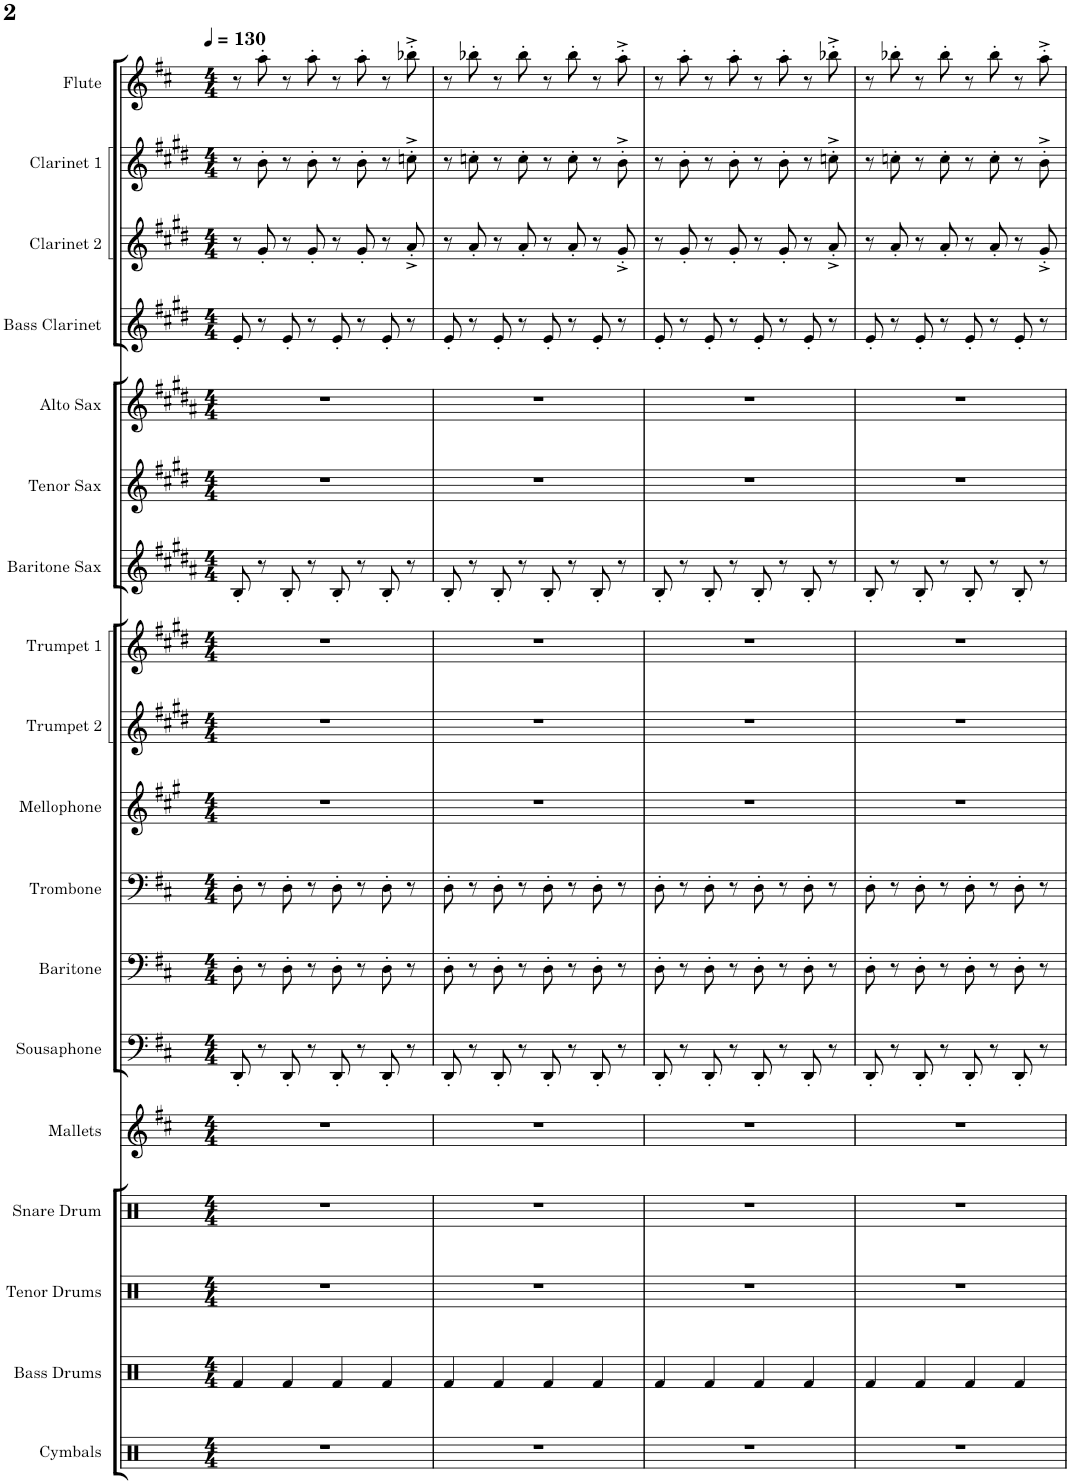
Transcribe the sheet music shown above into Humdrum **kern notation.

**kern	**kern	**kern	**kern	**kern	**kern	**kern	**kern	**kern	**kern	**kern	**kern	**kern	**kern	**kern	**kern	**kern	**kern
*part18	*part17	*part16	*part15	*part14	*part13	*part12	*part11	*part10	*part9	*part8	*part7	*part6	*part5	*part4	*part3	*part2	*part1
*staff18	*staff17	*staff16	*staff15	*staff14	*staff13	*staff12	*staff11	*staff10	*staff9	*staff8	*staff7	*staff6	*staff5	*staff4	*staff3	*staff2	*staff1
*I"Cymbals	*I"Bass Drums	*I"Tenor Drums	*I"Snare Drum	*I"Mallets	*I"Sousaphone	*I"Baritone	*I"Trombone	*I"Mellophone	*I"Trumpet 2	*I"Trumpet 1	*I"Baritone Sax	*I"Tenor Sax	*I"Alto Sax	*I"Bass Clarinet	*I"Clarinet 2	*I"Clarinet 1	*I"Flute
*I'Cym.	*I'B.D.	*I'T.D.	*I'S.D.	*I'Mlts.	*I'Sphn.	*I'Btn.	*I'Tbn.	*I'Mph.	*I'Tpt. 2	*I'Tpt. 1	*I'Bar. Sax.	*I'T. Sax.	*I'A. Sax.	*I'B. Cl.	*I'Cl. 2	*I'Cl. 1	*I'Fl.
*clefX	*clefX	*clefX	*clefX	*clefG2	*clefF4	*clefF4	*clefF4	*clefG2	*clefG2	*clefG2	*clefG2	*clefG2	*clefG2	*clefG2	*clefG2	*clefG2	*clefG2
*	*	*	*	*Trd-7c-12	*	*Trd4c7	*	*Trd4c7	*Trd1c2	*Trd1c2	*Trd12c21	*Trd8c14	*Trd5c9	*Trd8c14	*Trd1c2	*Trd1c2	*
*k[]	*k[]	*k[]	*k[]	*k[f#c#]	*k[f#c#]	*k[f#c#]	*k[f#c#]	*k[f#c#g#]	*k[f#c#g#d#]	*k[f#c#g#d#]	*k[f#c#g#d#a#]	*k[f#c#g#d#]	*k[f#c#g#d#a#]	*k[f#c#g#d#]	*k[f#c#g#d#]	*k[f#c#g#d#]	*k[f#c#]
*M4/4	*M4/4	*M4/4	*M4/4	*M4/4	*M4/4	*M4/4	*M4/4	*M4/4	*M4/4	*M4/4	*M4/4	*M4/4	*M4/4	*M4/4	*M4/4	*M4/4	*M4/4
*MM130	*MM130	*MM130	*MM130	*MM130	*MM130	*MM130	*MM130	*MM130	*MM130	*MM130	*MM130	*MM130	*MM130	*MM130	*MM130	*MM130	*MM130
=1	=1	=1	=1	=1	=1	=1	=1	=1	=1	=1	=1	=1	=1	=1	=1	=1	=1
1r	4Rf/	1r	1r	1r	8DD'/	8D'\	8D'\	1r	1r	1r	8B'/	1r	1r	8e'/	8r	8r	8r
.	.	.	.	.	8r	8r	8r	.	.	.	8r	.	.	8r	8g#'/	8b'\	8aa'\
.	4Rf/	.	.	.	8DD'/	8D'\	8D'\	.	.	.	8B'/	.	.	8e'/	8r	8r	8r
.	.	.	.	.	8r	8r	8r	.	.	.	8r	.	.	8r	8g#'/	8b'\	8aa'\
.	4Rf/	.	.	.	8DD'/	8D'\	8D'\	.	.	.	8B'/	.	.	8e'/	8r	8r	8r
.	.	.	.	.	8r	8r	8r	.	.	.	8r	.	.	8r	8g#'/	8b'\	8aa'\
.	4Rf/	.	.	.	8DD'/	8D'\	8D'\	.	.	.	8B'/	.	.	8e'/	8r	8r	8r
.	.	.	.	.	8r	8r	8r	.	.	.	8r	.	.	8r	8a'^/	8ccn'^\	8bb-X'^\
=2	=2	=2	=2	=2	=2	=2	=2	=2	=2	=2	=2	=2	=2	=2	=2	=2	=2
1r	4Rf/	1r	1r	1r	8DD'/	8D'\	8D'\	1r	1r	1r	8B'/	1r	1r	8e'/	8r	8r	8r
.	.	.	.	.	8r	8r	8r	.	.	.	8r	.	.	8r	8a'/	8ccn'\	8bb-X'\
.	4Rf/	.	.	.	8DD'/	8D'\	8D'\	.	.	.	8B'/	.	.	8e'/	8r	8r	8r
.	.	.	.	.	8r	8r	8r	.	.	.	8r	.	.	8r	8a'/	8cc'\	8bb-'\
.	4Rf/	.	.	.	8DD'/	8D'\	8D'\	.	.	.	8B'/	.	.	8e'/	8r	8r	8r
.	.	.	.	.	8r	8r	8r	.	.	.	8r	.	.	8r	8a'/	8cc'\	8bb-'\
.	4Rf/	.	.	.	8DD'/	8D'\	8D'\	.	.	.	8B'/	.	.	8e'/	8r	8r	8r
.	.	.	.	.	8r	8r	8r	.	.	.	8r	.	.	8r	8g#'^/	8b'^\	8aa'^\
=3	=3	=3	=3	=3	=3	=3	=3	=3	=3	=3	=3	=3	=3	=3	=3	=3	=3
1r	4Rf/	1r	1r	1r	8DD'/	8D'\	8D'\	1r	1r	1r	8B'/	1r	1r	8e'/	8r	8r	8r
.	.	.	.	.	8r	8r	8r	.	.	.	8r	.	.	8r	8g#'/	8b'\	8aa'\
.	4Rf/	.	.	.	8DD'/	8D'\	8D'\	.	.	.	8B'/	.	.	8e'/	8r	8r	8r
.	.	.	.	.	8r	8r	8r	.	.	.	8r	.	.	8r	8g#'/	8b'\	8aa'\
.	4Rf/	.	.	.	8DD'/	8D'\	8D'\	.	.	.	8B'/	.	.	8e'/	8r	8r	8r
.	.	.	.	.	8r	8r	8r	.	.	.	8r	.	.	8r	8g#'/	8b'\	8aa'\
.	4Rf/	.	.	.	8DD'/	8D'\	8D'\	.	.	.	8B'/	.	.	8e'/	8r	8r	8r
.	.	.	.	.	8r	8r	8r	.	.	.	8r	.	.	8r	8a'^/	8ccn'^\	8bb-X'^\
=4	=4	=4	=4	=4	=4	=4	=4	=4	=4	=4	=4	=4	=4	=4	=4	=4	=4
1r	4Rf/	1r	1r	1r	8DD'/	8D'\	8D'\	1r	1r	1r	8B'/	1r	1r	8e'/	8r	8r	8r
.	.	.	.	.	8r	8r	8r	.	.	.	8r	.	.	8r	8a'/	8ccn'\	8bb-X'\
.	4Rf/	.	.	.	8DD'/	8D'\	8D'\	.	.	.	8B'/	.	.	8e'/	8r	8r	8r
.	.	.	.	.	8r	8r	8r	.	.	.	8r	.	.	8r	8a'/	8cc'\	8bb-'\
.	4Rf/	.	.	.	8DD'/	8D'\	8D'\	.	.	.	8B'/	.	.	8e'/	8r	8r	8r
.	.	.	.	.	8r	8r	8r	.	.	.	8r	.	.	8r	8a'/	8cc'\	8bb-'\
.	4Rf/	.	.	.	8DD'/	8D'\	8D'\	.	.	.	8B'/	.	.	8e'/	8r	8r	8r
.	.	.	.	.	8r	8r	8r	.	.	.	8r	.	.	8r	8g#'^/	8b'^\	8aa'^\
=	=	=	=	=	=	=	=	=	=	=	=	=	=	=	=	=	=
*-	*-	*-	*-	*-	*-	*-	*-	*-	*-	*-	*-	*-	*-	*-	*-	*-	*-
